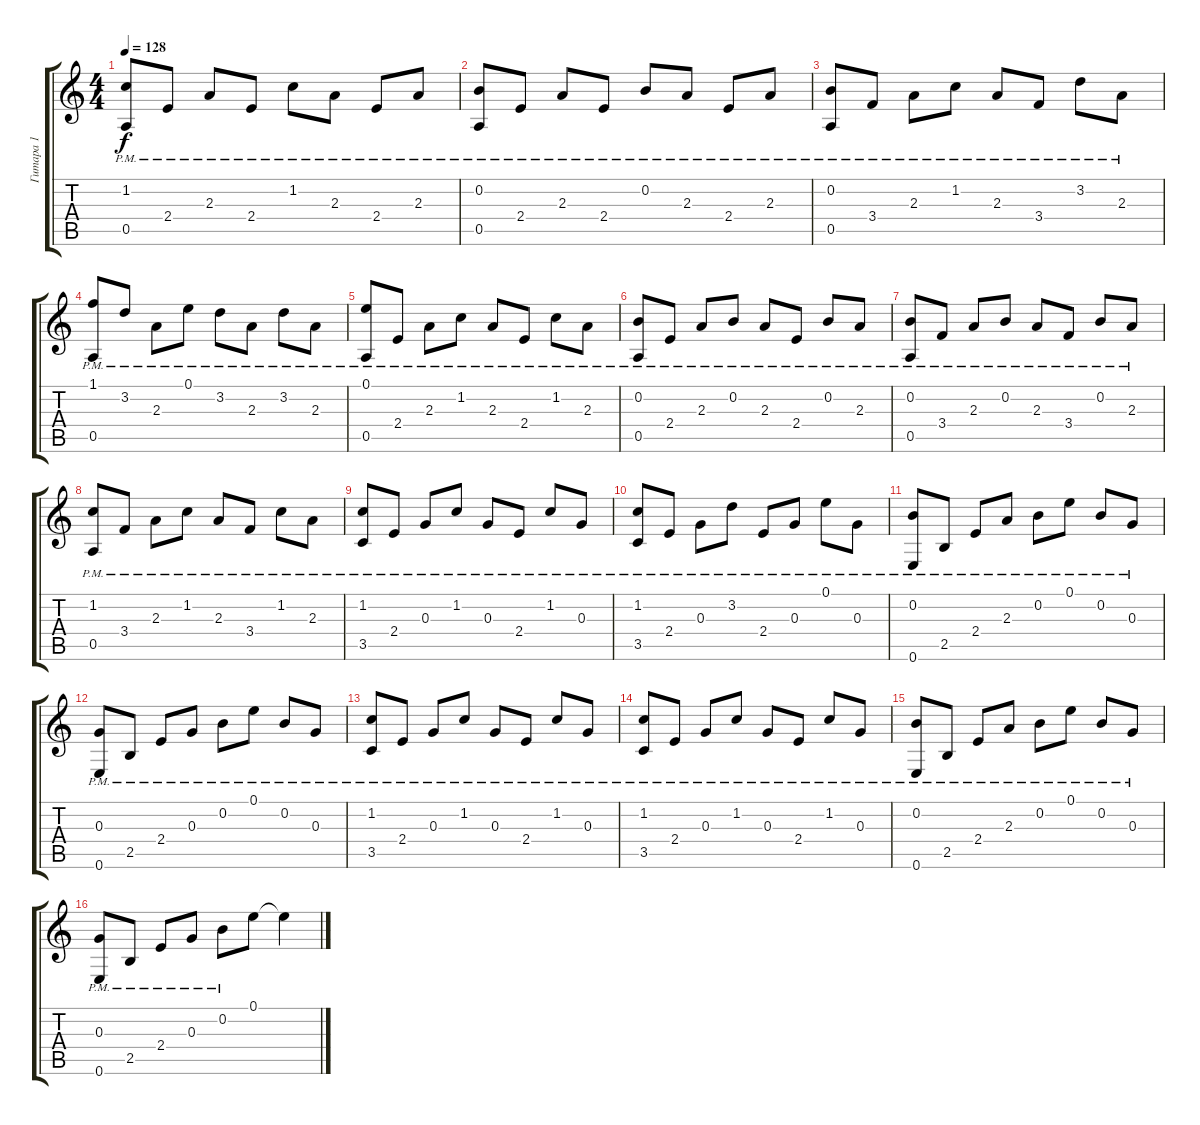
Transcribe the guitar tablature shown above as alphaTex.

\track ("Гитара 1" "Гитара 1") {instrument distortionguitar}
\staff {score tabs}
\tuning (E4 B3 G3 D3 A2 E2) {hide}
\ts (4 4)
\tempo 128
\clef g2
\ks c
(1.2{pm} 0.5{pm}).8{dy f instrument distortionguitar} 2.4{pm}.8 2.3{pm}.8 2.4{pm}.8 1.2{pm}.8 2.3{pm}.8 2.4{pm}.8 2.3{pm}.8 |
(0.2{pm} 0.5{pm}).8 2.4{pm}.8 2.3{pm}.8 2.4{pm}.8 0.2{pm}.8 2.3{pm}.8 2.4{pm}.8 2.3{pm}.8 |
(0.2{pm} 0.5{pm}).8 3.4{pm}.8 2.3{pm}.8 1.2{pm}.8 2.3{pm}.8 3.4{pm}.8 3.2{pm}.8 2.3{pm}.8 |
(1.1{pm} 0.5{pm}).8 3.2{pm}.8 2.3{pm}.8 0.1{pm}.8 3.2{pm}.8 2.3{pm}.8 3.2{pm}.8 2.3{pm}.8 |
(0.1{pm} 0.5{pm}).8 2.4{pm}.8 2.3{pm}.8 1.2{pm}.8 2.3{pm}.8 2.4{pm}.8 1.2{pm}.8 2.3{pm}.8 |
(0.2{pm} 0.5{pm}).8 2.4{pm}.8 2.3{pm}.8 0.2{pm}.8 2.3{pm}.8 2.4{pm}.8 0.2{pm}.8 2.3{pm}.8 |
(0.2{pm} 0.5{pm}).8 3.4{pm}.8 2.3{pm}.8 0.2{pm}.8 2.3{pm}.8 3.4{pm}.8 0.2{pm}.8 2.3{pm}.8 |
(1.2{pm} 0.5{pm}).8 3.4{pm}.8 2.3{pm}.8 1.2{pm}.8 2.3{pm}.8 3.4{pm}.8 1.2{pm}.8 2.3{pm}.8 |
(1.2{pm} 3.5{pm}).8 2.4{pm}.8 0.3{pm}.8 1.2{pm}.8 0.3{pm}.8 2.4{pm}.8 1.2{pm}.8 0.3{pm}.8 |
(1.2{pm} 3.5{pm}).8 2.4{pm}.8 0.3{pm}.8 3.2{pm}.8 2.4{pm}.8 0.3{pm}.8 0.1{pm}.8 0.3{pm}.8 |
(0.2{pm} 0.6{pm}).8 2.5{pm}.8 2.4{pm}.8 2.3{pm}.8 0.2{pm}.8 0.1{pm}.8 0.2{pm}.8 0.3{pm}.8 |
(0.3{pm} 0.6{pm}).8 2.5{pm}.8 2.4{pm}.8 0.3{pm}.8 0.2{pm}.8 0.1{pm}.8 0.2{pm}.8 0.3{pm}.8 |
(1.2{pm} 3.5{pm}).8 2.4{pm}.8 0.3{pm}.8 1.2{pm}.8 0.3{pm}.8 2.4{pm}.8 1.2{pm}.8 0.3{pm}.8 |
(1.2{pm} 3.5{pm}).8 2.4{pm}.8 0.3{pm}.8 1.2{pm}.8 0.3{pm}.8 2.4{pm}.8 1.2{pm}.8 0.3{pm}.8 |
(0.2{pm} 0.6{pm}).8 2.5{pm}.8 2.4{pm}.8 2.3{pm}.8 0.2{pm}.8 0.1{pm}.8 0.2{pm}.8 0.3{pm}.8 |
(0.3{pm} 0.6{pm}).8 2.5{pm}.8 2.4{pm}.8 0.3{pm}.8 0.2{pm}.8 0.1.8 0.1{t}.4
